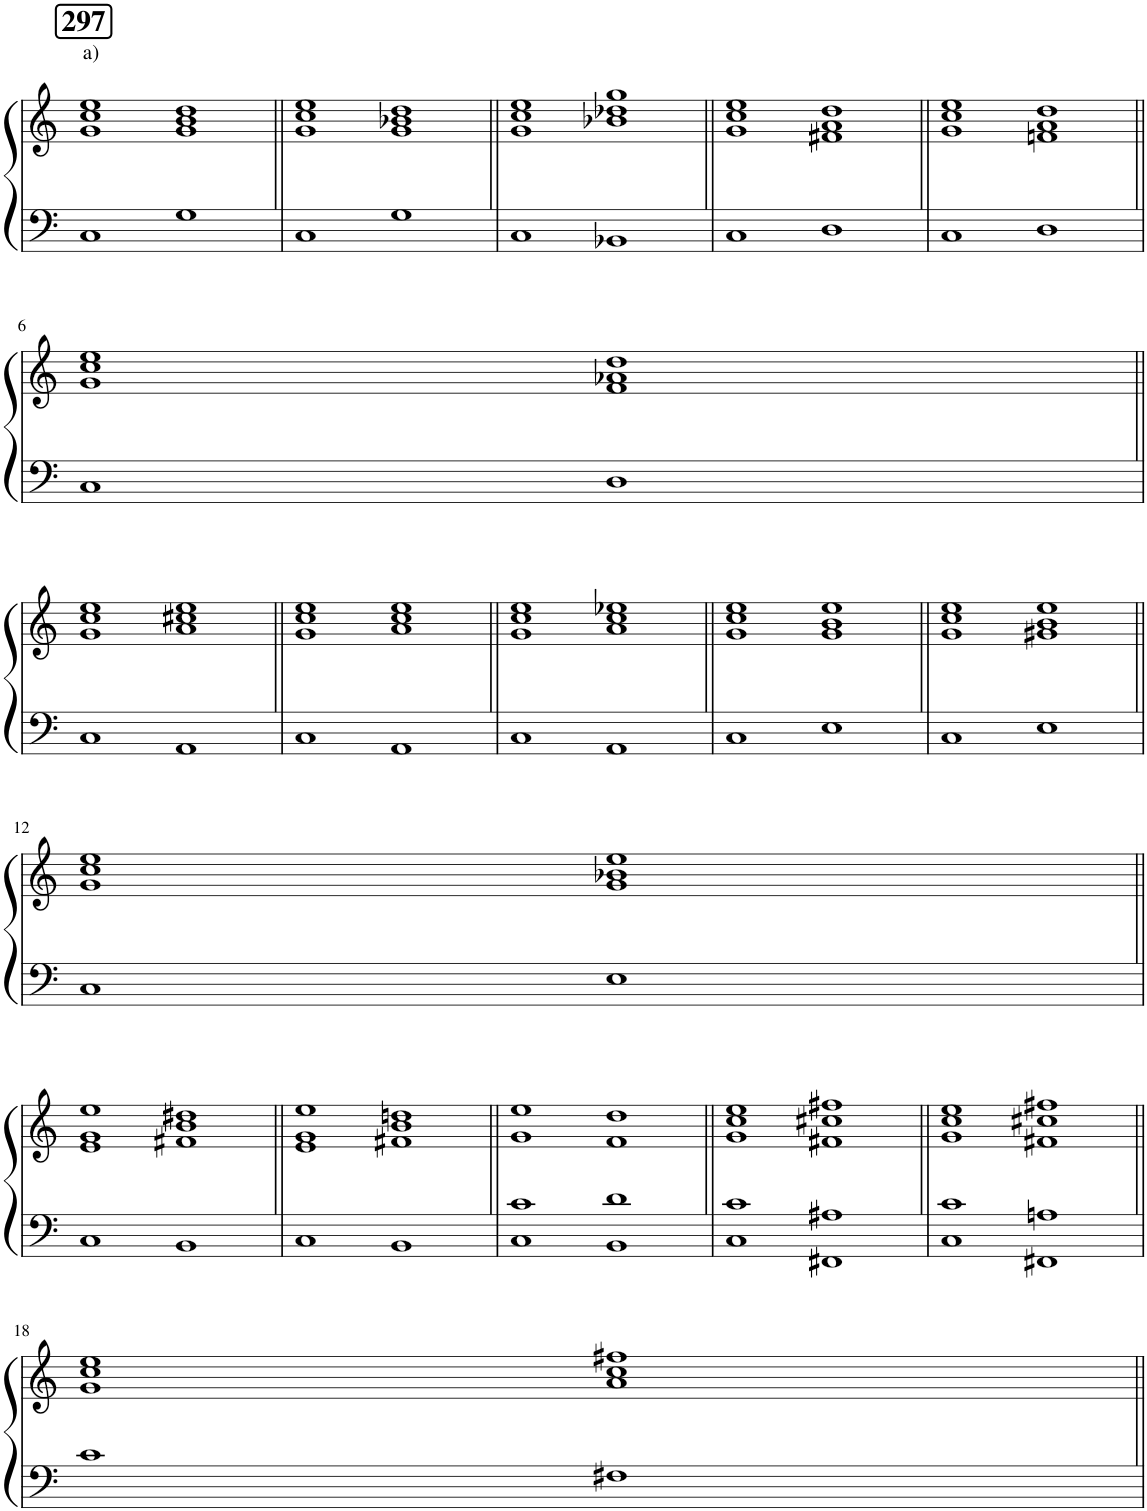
**kern	**kern
*part1	*part1
*staff2	*staff1
*I"Piano	*
*I'Pno.	*
*clefF4	*clefG2
*k[]	*k[]
*M2/1	*M2/1
!!LO:REH:place=s1:a:B:cj:fs=14:t=297
=1	=1
*^	*^
*	*	*	*^
!	!	!LO:TX:a:t=a)	!	!
0ryy	1C	1ee	1cc	1g
.	1G	1dd	1b	1g
=2||	=2||	=2||	=2||	=2||
0ryy	1C	1ee	1cc	1g
.	1G	1dd	1b-X	1g
=3||	=3||	=3||	=3||	=3||
0ryy	1C	1ee	1cc	1g
.	1BB-X	1gg	1dd-X	1b-X
=4||	=4||	=4||	=4||	=4||
0ryy	1C	1ee	1cc	1g
.	1D	1dd	1a	1f#X
=5||	=5||	=5||	=5||	=5||
0ryy	1C	1ee	1cc	1g
.	1D	1dd	1a	1fn
!!LO:LB:g=z	!!	!!
=6||	=6||	=6||	=6||	=6||
0ryy	1C	1ee	1cc	1g
.	1D	1dd	1a-X	1f
!!LO:LB:g=z	!!	!!
=7||	=7||	=7||	=7||	=7||
0ryy	1C	1ee	1cc	1g
.	1AA	1ee	1cc#X	1a
=8||	=8||	=8||	=8||	=8||
0ryy	1C	1ee	1cc	1g
.	1AA	1ee	1cc	1a
=9||	=9||	=9||	=9||	=9||
0ryy	1C	1ee	1cc	1g
.	1AA	1ee-X	1cc	1a
=10||	=10||	=10||	=10||	=10||
0ryy	1C	1ee	1cc	1g
.	1E	1ee	1b	1g
=11||	=11||	=11||	=11||	=11||
0ryy	1C	1ee	1cc	1g
.	1E	1ee	1b	1g#X
!!LO:LB:g=z	!!	!!
=12||	=12||	=12||	=12||	=12||
0ryy	1C	1ee	1cc	1g
.	1E	1ee	1b-X	1g
!!LO:LB:g=z	!!	!!
=13||	=13||	=13||	=13||	=13||
0ryy	1C	1ee	1g	1e
.	1BB	1dd#X	1b	1f#X
=14||	=14||	=14||	=14||	=14||
0ryy	1C	1ee	1g	1e
.	1BB	1ddn	1b	1f#X
*	*	*	*v	*v
=15||	=15||	=15||	=15||
*	*^	*	*
0ryy	1c	1C	1ee	1g
.	1d	1BB	1dd	1f
=16||	=16||	=16||	=16||	=16||
*	*	*	*	*^
1c	0ryy	1C	1ee	1cc	1g
1A#X	.	1FF#X	1ff#X	1cc#X	1f#X
=17||	=17||	=17||	=17||	=17||	=17||
1c	0ryy	1C	1ee	1cc	1g
1An	.	1FF#X	1ff#X	1cc#X	1f#X
!!LO:LB:g=z	!!	!!
=18||	=18||	=18||	=18||	=18||	=18||
0ryy	1ryy	1c	1ee	1cc	1g
.	1ryy	1F#X	1ff#X	1cc	1a
*v	*v	*v	*	*	*
*	*v	*v	*v
=||	=||
*-	*-
